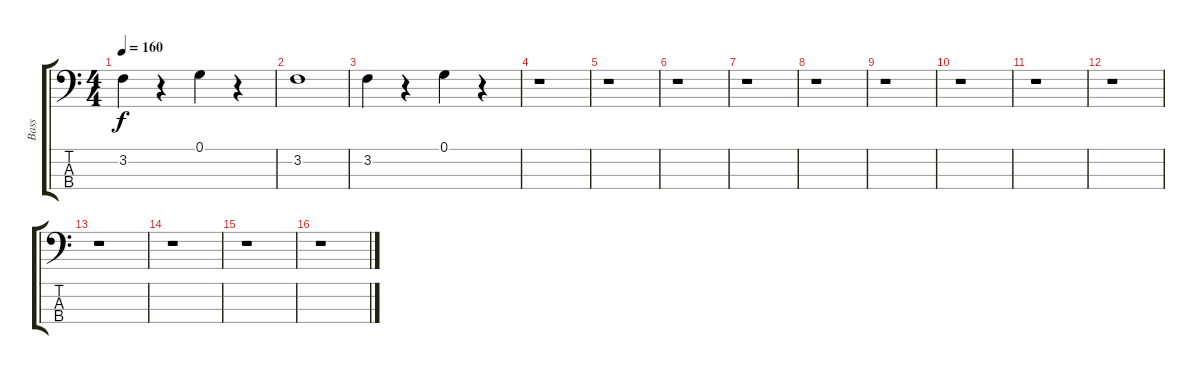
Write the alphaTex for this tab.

\track ("Bass" "Bass") {instrument electricbasspick}
\staff {score tabs}
\tuning (G2 D2 A1 E1) {hide}
\ts (4 4)
\tempo 160
\clef f4
\ks c
3.2.4{dy f} r.4 0.1.4 r.4 |
3.2.1 |
3.2.4 r.4 0.1.4 r.4 |
r.1 |
r.1 |
r.1 |
r.1 |
r.1 |
r.1 |
r.1 |
r.1 |
r.1 |
r.1 |
r.1 |
r.1 |
r.1
